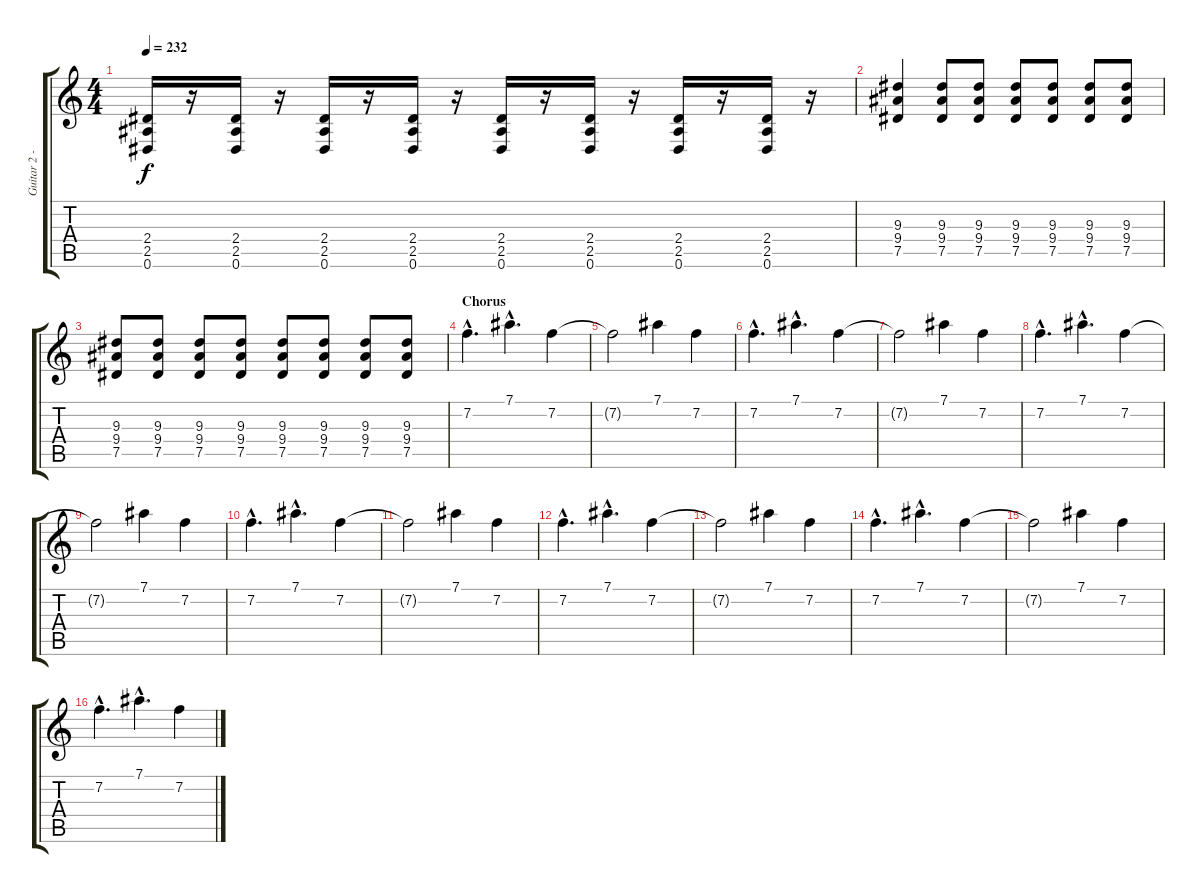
\track ("Guitar 2 - Erik" "Guitar 2 -") {instrument distortionguitar}
\staff {score tabs}
\tuning (Eb4 Bb3 Gb3 Db3 Ab2 Eb2) {hide}
\ts (4 4)
\tempo 232
\clef g2
\ks c
(2.4 2.5 0.6).16{dy f} r.16 (2.4 2.5 0.6).16 r.16 (2.4 2.5 0.6).16 r.16 (2.4 2.5 0.6).16 r.16 (2.4 2.5 0.6).16 r.16 (2.4 2.5 0.6).16 r.16 (2.4 2.5 0.6).16 r.16 (2.4 2.5 0.6).16 r.16 |
(9.3 9.4 7.5).4 (9.3 9.4 7.5).8 (9.3 9.4 7.5).8 (9.3 9.4 7.5).8 (9.3 9.4 7.5).8 (9.3 9.4 7.5).8 (9.3 9.4 7.5).8 |
(9.3 9.4 7.5).8 (9.3 9.4 7.5).8 (9.3 9.4 7.5).8 (9.3 9.4 7.5).8 (9.3 9.4 7.5).8 (9.3 9.4 7.5).8 (9.3 9.4 7.5).8 (9.3 9.4 7.5).8 |
\section ("" "Chorus")
7.2{hac}.4{d} 7.1{hac}.4{d} 7.2.4 |
7.2{t}.2 7.1.4 7.2.4 |
7.2{hac}.4{d} 7.1{hac}.4{d} 7.2.4 |
7.2{t}.2 7.1.4 7.2.4 |
7.2{hac}.4{d} 7.1{hac}.4{d} 7.2.4 |
7.2{t}.2 7.1.4 7.2.4 |
7.2{hac}.4{d} 7.1{hac}.4{d} 7.2.4 |
7.2{t}.2 7.1.4 7.2.4 |
7.2{hac}.4{d} 7.1{hac}.4{d} 7.2.4 |
7.2{t}.2 7.1.4 7.2.4 |
7.2{hac}.4{d} 7.1{hac}.4{d} 7.2.4 |
7.2{t}.2 7.1.4 7.2.4 |
7.2{hac}.4{d} 7.1{hac}.4{d} 7.2.4
